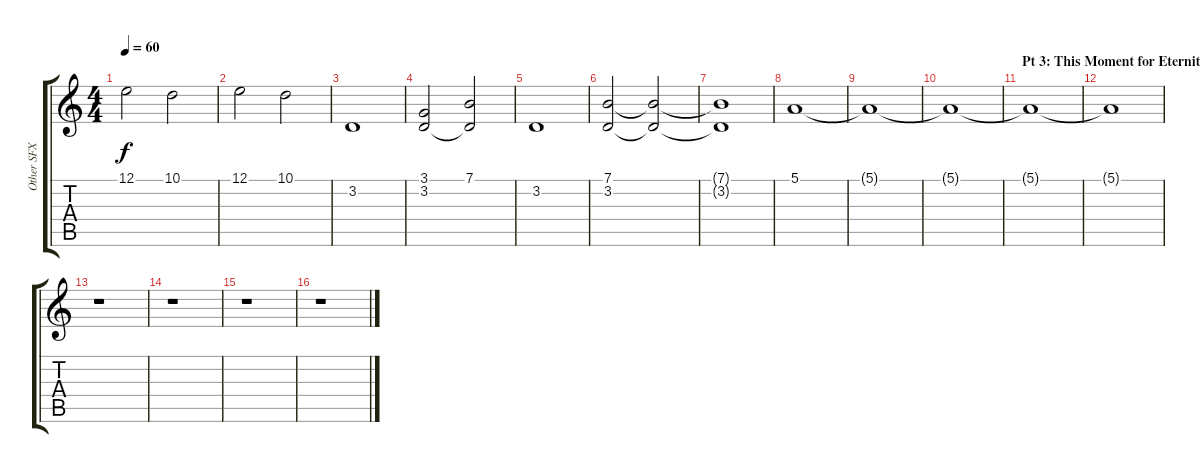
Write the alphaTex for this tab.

\track ("Other SFX 2" "Other SFX ") {instrument lead3calliope}
\staff {score tabs}
\tuning (E4 B3 G3 D3 A2 E2) {hide}
\ts (4 4)
\tempo 60
\clef g2
\ks c
12.1.2{dy f} 10.1.2 |
12.1.2 10.1.2 |
3.2.1 |
(3.1 3.2).2 (7.1 3.2{t}).2 |
3.2.1 |
(7.1 3.2).2 (7.1{t} 3.2{t}).2 |
(7.1{t} 3.2{t}).1 |
5.1.1 |
5.1{t}.1 |
5.1{t}.1 |
\section ("" "Pt 3: This Moment for Eternity")
5.1{t}.1 |
5.1{t}.1 |
r.1 |
r.1 |
r.1 |
r.1
